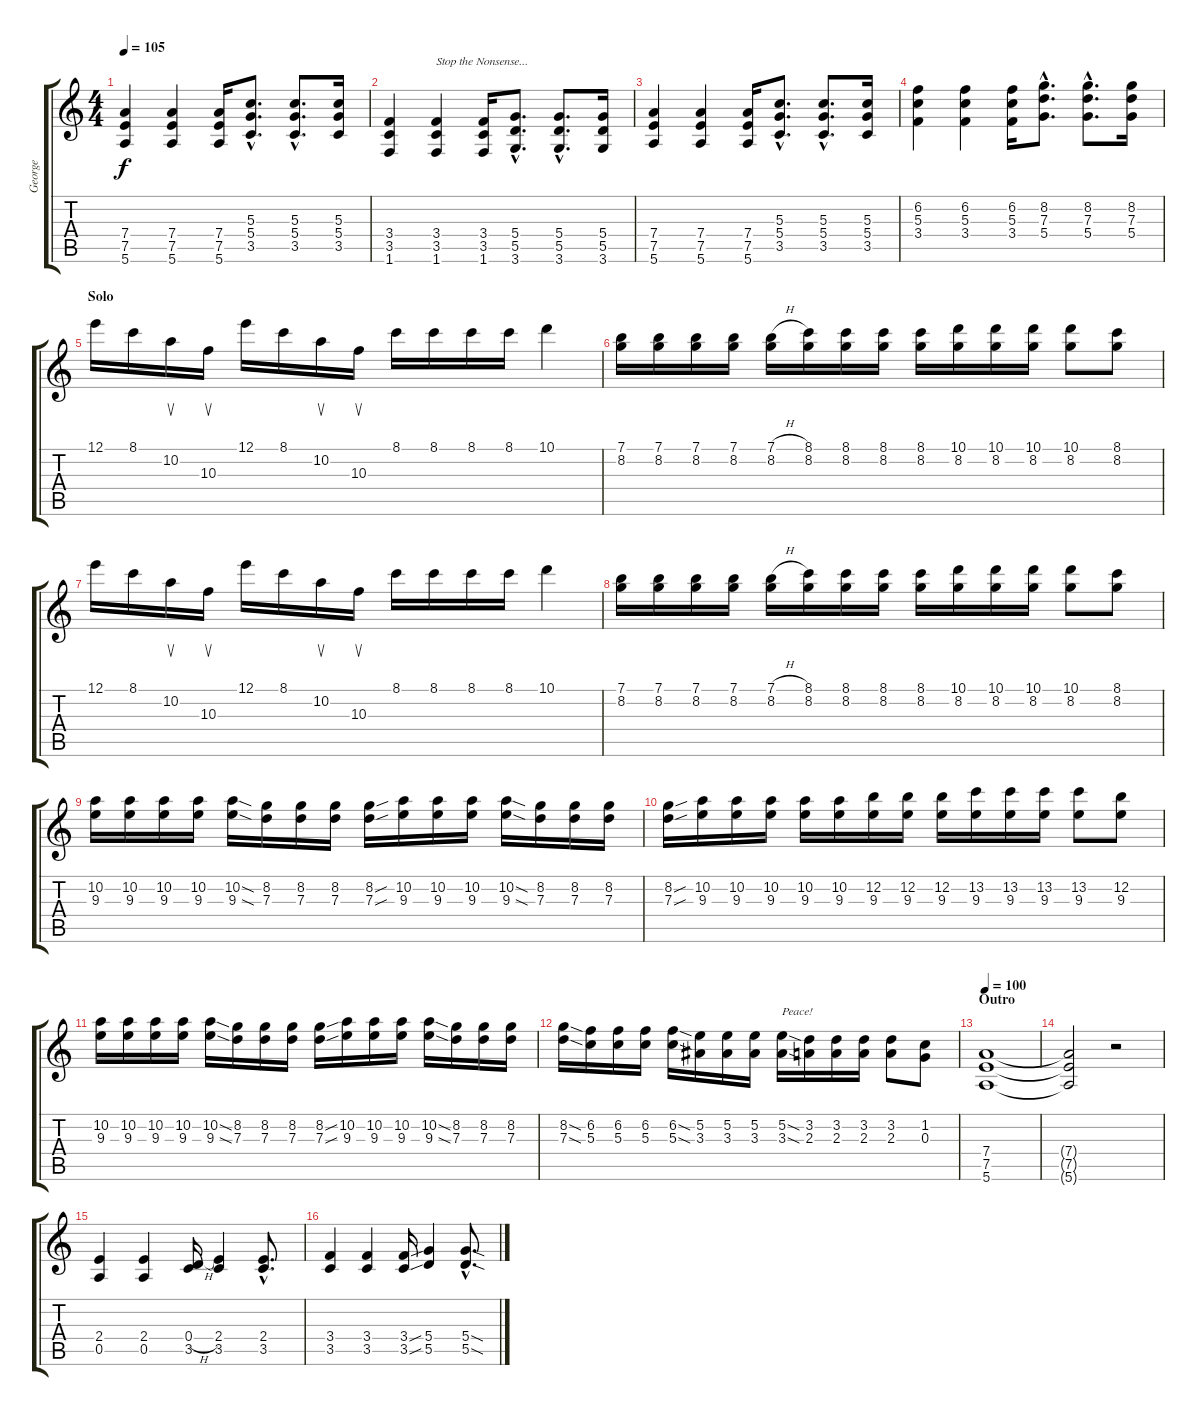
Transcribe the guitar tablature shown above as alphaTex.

\track ("George" "George") {instrument overdrivenguitar}
\staff {score tabs}
\tuning (E4 B3 G3 D3 A2 E2) {hide}
\ts (4 4)
\tempo 105
\clef g2
\ks c
(7.4 7.5 5.6).4{dy f} (7.4 7.5 5.6).4 (7.4 7.5 5.6).16 (5.3{hac} 5.4{hac} 3.5{hac}).8{d} (5.3{hac} 5.4{hac} 3.5{hac}).8{d} (5.3 5.4 3.5).16 |
(3.4 3.5 1.6).4 (3.4 3.5 1.6).4{txt "Stop the Nonsense..."} (3.4 3.5 1.6).16 (5.4{hac} 5.5{hac} 3.6{hac}).8{d} (5.4{hac} 5.5{hac} 3.6{hac}).8{d} (5.4 5.5 3.6).16 |
(7.4 7.5 5.6).4 (7.4 7.5 5.6).4 (7.4 7.5 5.6).16 (5.3{hac} 5.4{hac} 3.5{hac}).8{d} (5.3{hac} 5.4{hac} 3.5{hac}).8{d} (5.3 5.4 3.5).16 |
(6.2 5.3 3.4).4{volume 10 instrument distortionguitar} (6.2 5.3 3.4).4 (6.2 5.3 3.4).16 (8.2{hac} 7.3{hac} 5.4{hac}).8{d} (8.2{hac} 7.3{hac} 5.4{hac}).8{d} (8.2 7.3 5.4).16 |
\section ("" "Solo")
12.1.16 8.1.16 10.2.16{su} 10.3.16{su} 12.1.16 8.1.16 10.2.16{su} 10.3.16{su} 8.1.16 8.1.16 8.1.16 8.1.16 10.1.4 |
(7.1 8.2).16 (7.1 8.2).16 (7.1 8.2).16 (7.1 8.2).16 (7.1{h} 8.2).16 (8.1 8.2).16 (8.1 8.2).16 (8.1 8.2).16 (8.1 8.2).16 (10.1 8.2).16 (10.1 8.2).16 (10.1 8.2).16 (10.1 8.2).8 (8.1 8.2).8 |
12.1.16 8.1.16 10.2.16{su} 10.3.16{su} 12.1.16 8.1.16 10.2.16{su} 10.3.16{su} 8.1.16 8.1.16 8.1.16 8.1.16 10.1.4 |
(7.1 8.2).16 (7.1 8.2).16 (7.1 8.2).16 (7.1 8.2).16 (7.1{h} 8.2).16 (8.1 8.2).16 (8.1 8.2).16 (8.1 8.2).16 (8.1 8.2).16 (10.1 8.2).16 (10.1 8.2).16 (10.1 8.2).16 (10.1 8.2).8 (8.1 8.2).8 |
(10.2 9.3).16 (10.2 9.3).16 (10.2 9.3).16 (10.2 9.3).16 (10.2{sod} 9.3{sod}).16 (8.2 7.3).16 (8.2 7.3).16 (8.2 7.3).16 (8.2{sou} 7.3{sou}).16 (10.2 9.3).16 (10.2 9.3).16 (10.2 9.3).16 (10.2{sod} 9.3{sod}).16 (8.2 7.3).16 (8.2 7.3).16 (8.2 7.3).16 |
(8.2{sou} 7.3{sou}).16 (10.2 9.3).16 (10.2 9.3).16 (10.2 9.3).16 (10.2 9.3).16 (10.2 9.3).16 (12.2 9.3).16 (12.2 9.3).16 (12.2 9.3).16 (13.2 9.3).16 (13.2 9.3).16 (13.2 9.3).16 (13.2 9.3).8 (12.2 9.3).8 |
(10.2 9.3).16 (10.2 9.3).16 (10.2 9.3).16 (10.2 9.3).16 (10.2{sod} 9.3{sod}).16 (8.2 7.3).16 (8.2 7.3).16 (8.2 7.3).16 (8.2{sou} 7.3{sou}).16 (10.2 9.3).16 (10.2 9.3).16 (10.2 9.3).16 (10.2{sod} 9.3{sod}).16 (8.2 7.3).16 (8.2 7.3).16 (8.2 7.3).16 |
(8.2{sod} 7.3{sod}).16 (6.2 5.3).16 (6.2 5.3).16 (6.2 5.3).16 (6.2{sod} 5.3{sod}).16 (5.2 3.3).16 (5.2 3.3).16 (5.2 3.3).16 (5.2{sod} 3.3{sod}).16{txt "Peace!"} (3.2 2.3).16 (3.2 2.3).16 (3.2 2.3).16 (3.2 2.3).8 (1.2 0.3).8 |
\section ("" "Outro")
\tempo 100
(7.4 7.5 5.6).1{instrument overdrivenguitar} |
(7.4{t} 7.5{t} 5.6{t}).2 r.2 |
(2.4 0.5).4{volume 8} (2.4 0.5).4 (0.4{h} 3.5).16 (2.4 3.5).4 (2.4{hac} 3.5{hac}).8{d} |
(3.4 3.5).4 (3.4 3.5).4 (3.4{sou} 3.5{sou}).16 (5.4 5.5).4 (5.4{sod hac} 5.5{sod hac}).8{d}
